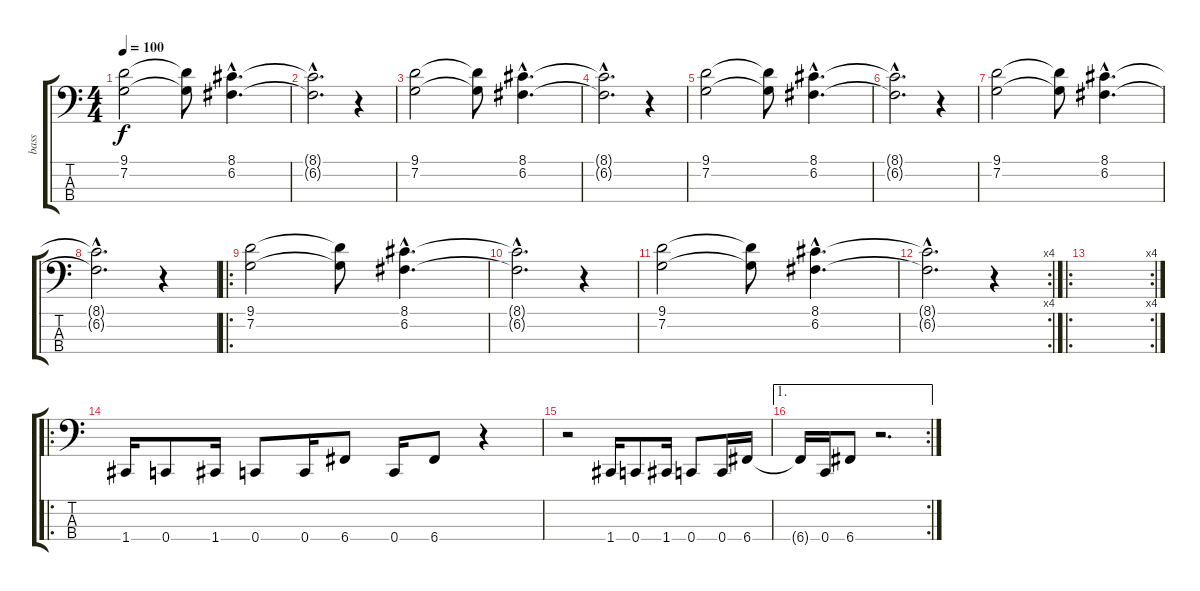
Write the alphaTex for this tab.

\track ("bass" "bass") {instrument electricbassfinger}
\staff {score tabs}
\tuning (F2 C2 G1 C1) {hide}
\ts (4 4)
\tempo 100
\clef f4
\ks c
(9.1 7.2).2{dy f} (9.1{t} 7.2{t}).8 (8.1{hac} 6.2{hac}).4{d} |
(8.1{hac t} 6.2{hac t}).2{d} r.4 |
(9.1 7.2).2 (9.1{t} 7.2{t}).8 (8.1{hac} 6.2{hac}).4{d} |
(8.1{hac t} 6.2{hac t}).2{d} r.4 |
(9.1 7.2).2 (9.1{t} 7.2{t}).8 (8.1{hac} 6.2{hac}).4{d} |
(8.1{hac t} 6.2{hac t}).2{d} r.4 |
(9.1 7.2).2 (9.1{t} 7.2{t}).8 (8.1{hac} 6.2{hac}).4{d} |
(8.1{hac t} 6.2{hac t}).2{d} r.4 |
\ro
(9.1 7.2).2 (9.1{t} 7.2{t}).8 (8.1{hac} 6.2{hac}).4{d} |
(8.1{hac t} 6.2{hac t}).2{d} r.4 |
(9.1 7.2).2 (9.1{t} 7.2{t}).8 (8.1{hac} 6.2{hac}).4{d} |
\rc 4
(8.1{hac t} 6.2{hac t}).2{d} r.4 |
\ro
\rc 4
|
\ro
1.4.16 0.4.8 1.4.16 0.4.8 0.4.16 6.4.8 0.4.16 6.4.8 r.4 |
r.2 1.4.16 0.4.8 1.4.16 0.4.8 0.4.16 6.4.16 |
\ae 1
\rc 2
6.4{t}.16 0.4.16 6.4.8 r.2{d}
